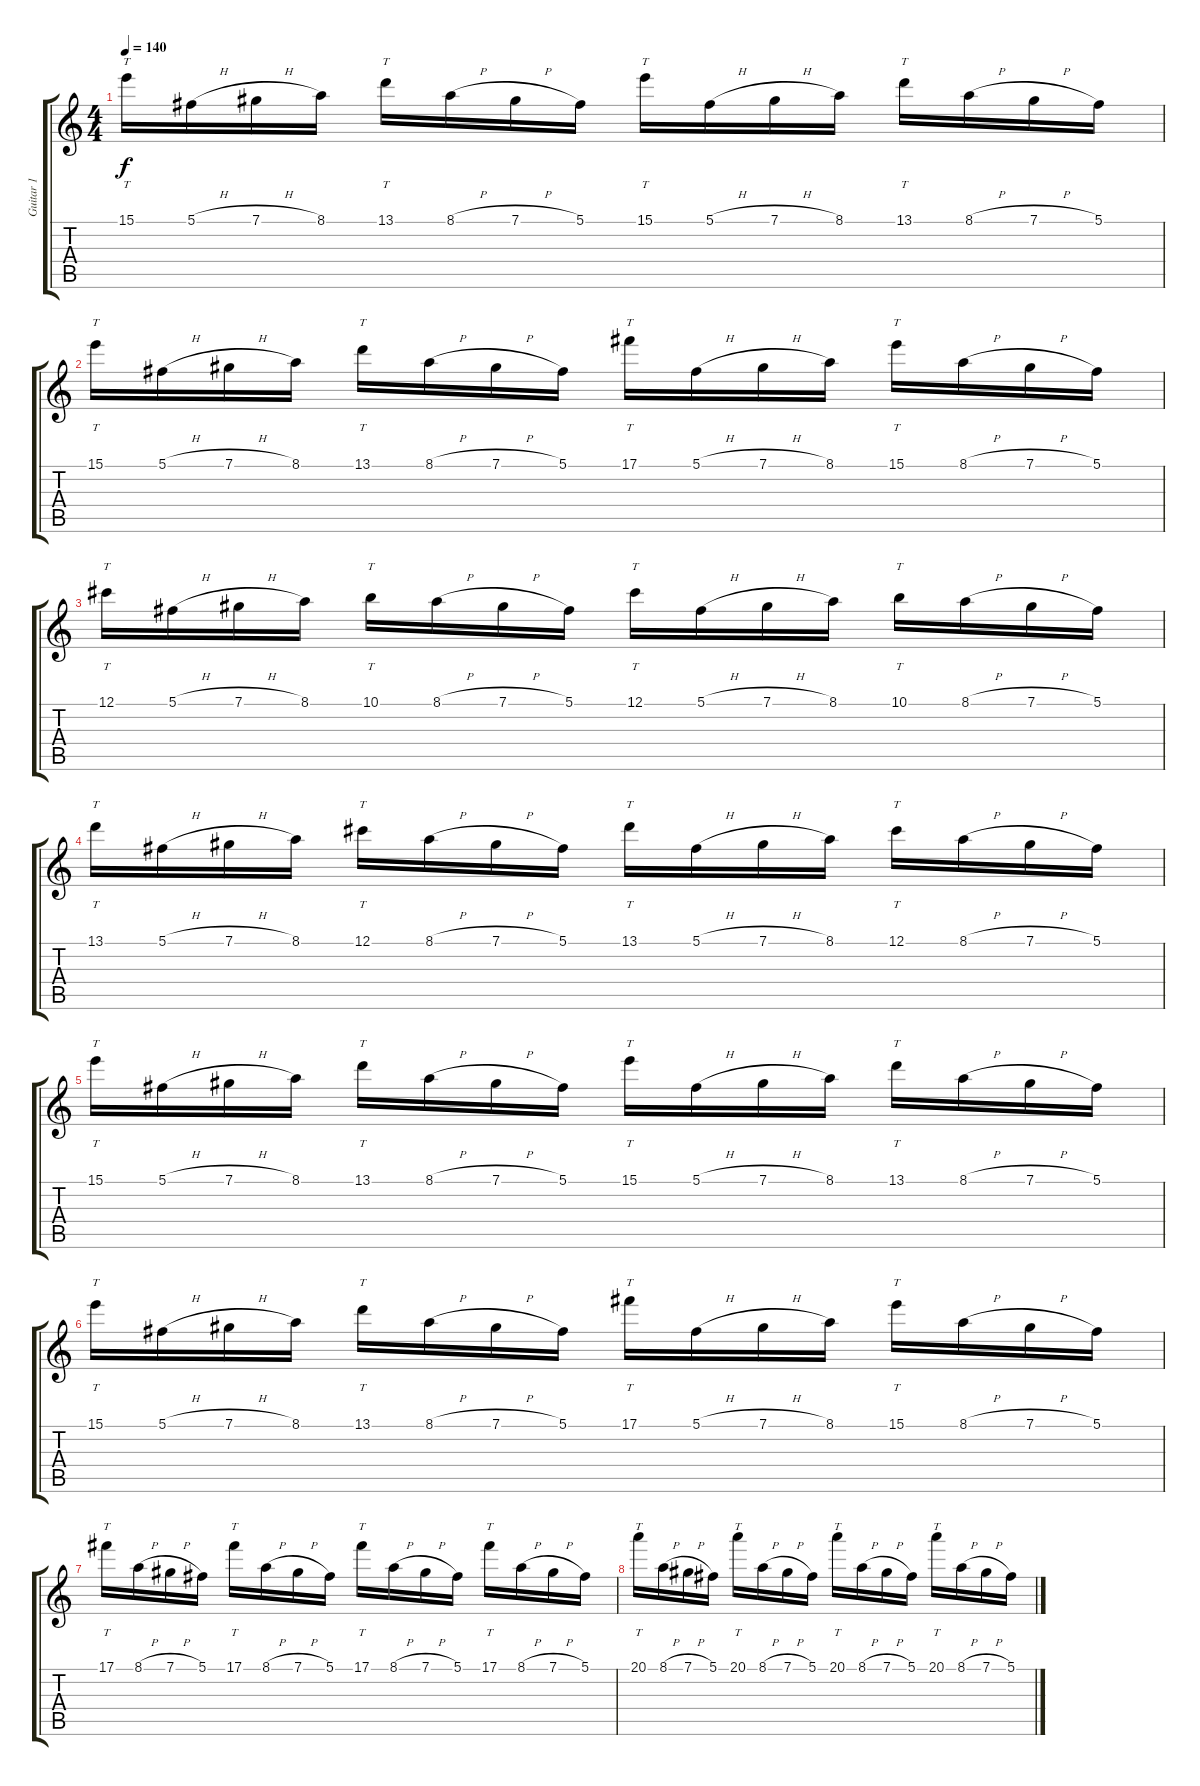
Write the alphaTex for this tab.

\track ("Guitar 1" "Guitar 1") {instrument distortionguitar}
\staff {score tabs}
\tuning (Db4 Ab3 E3 B2 Gb2 B1) {hide}
\ts (4 4)
\tempo 140
\clef g2
\ks c
15.1.16{tt dy f} 5.1{h}.16 7.1{h}.16 8.1.16 13.1.16{tt} 8.1{h}.16 7.1{h}.16 5.1.16 15.1.16{tt} 5.1{h}.16 7.1{h}.16 8.1.16 13.1.16{tt} 8.1{h}.16 7.1{h}.16 5.1.16 |
15.1.16{tt} 5.1{h}.16 7.1{h}.16 8.1.16 13.1.16{tt} 8.1{h}.16 7.1{h}.16 5.1.16 17.1.16{tt} 5.1{h}.16 7.1{h}.16 8.1.16 15.1.16{tt} 8.1{h}.16 7.1{h}.16 5.1.16 |
12.1.16{tt} 5.1{h}.16 7.1{h}.16 8.1.16 10.1.16{tt} 8.1{h}.16 7.1{h}.16 5.1.16 12.1.16{tt} 5.1{h}.16 7.1{h}.16 8.1.16 10.1.16{tt} 8.1{h}.16 7.1{h}.16 5.1.16 |
13.1.16{tt} 5.1{h}.16 7.1{h}.16 8.1.16 12.1.16{tt} 8.1{h}.16 7.1{h}.16 5.1.16 13.1.16{tt} 5.1{h}.16 7.1{h}.16 8.1.16 12.1.16{tt} 8.1{h}.16 7.1{h}.16 5.1.16 |
15.1.16{tt} 5.1{h}.16 7.1{h}.16 8.1.16 13.1.16{tt} 8.1{h}.16 7.1{h}.16 5.1.16 15.1.16{tt} 5.1{h}.16 7.1{h}.16 8.1.16 13.1.16{tt} 8.1{h}.16 7.1{h}.16 5.1.16 |
15.1.16{tt} 5.1{h}.16 7.1{h}.16 8.1.16 13.1.16{tt} 8.1{h}.16 7.1{h}.16 5.1.16 17.1.16{tt} 5.1{h}.16 7.1{h}.16 8.1.16 15.1.16{tt} 8.1{h}.16 7.1{h}.16 5.1.16 |
17.1.16{tt} 8.1{h}.16 7.1{h}.16 5.1.16 17.1.16{tt} 8.1{h}.16 7.1{h}.16 5.1.16 17.1.16{tt} 8.1{h}.16 7.1{h}.16 5.1.16 17.1.16{tt} 8.1{h}.16 7.1{h}.16 5.1.16 |
20.1.16{tt} 8.1{h}.16 7.1{h}.16 5.1.16 20.1.16{tt} 8.1{h}.16 7.1{h}.16 5.1.16 20.1.16{tt} 8.1{h}.16 7.1{h}.16 5.1.16 20.1.16{tt} 8.1{h}.16 7.1{h}.16 5.1.16
